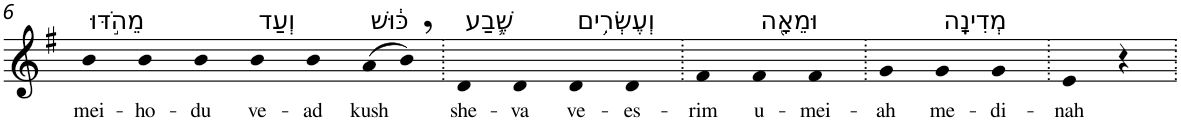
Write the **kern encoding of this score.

**kern	**text
*part1	*part1
*staff1	*staff1
*I"Piano	*
*I'Pno	*
!!LO:PB:g=z
*clefG2	*
*k[f#]	*
*G:	*
=6	=6
!LO:TX:a:t=מֵהֹ֣דּוּ	!
!	!LO:LY:b
4b	mei-
!	!LO:LY:b
4b	-ho-
!	!LO:LY:b
4b	-du
!LO:TX:a:t=וְעַד	!
!	!LO:LY:b
4b	ve-
!	!LO:LY:b
4b	-ad
!LO:TX:a:t=כּ֔וּשׁ	!
!	!LO:LY:b
(>8a	kush
8b,)	.
=7.	=7.
!LO:TX:a:t=שֶׁ֛בַע	!
!	!LO:LY:b
4d	she-
!	!LO:LY:b
4d	-va
!LO:TX:a:t=וְעֶשְׂרִ֥ים	!
!	!LO:LY:b
4d	ve-
!	!LO:LY:b
4d	-es-
=8.	=8.
!	!LO:LY:b
4f#	-rim
!LO:TX:a:t=וּמֵאָ֖ה	!
!	!LO:LY:b
4f#	u-
!	!LO:LY:b
4f#	-mei-
=9.	=9.
!	!LO:LY:b
4g	-ah
!LO:TX:a:t=מְדִינָֽה	!
!	!LO:LY:b
4g	me-
!	!LO:LY:b
4g	-di-
=10.	=10.
!	!LO:LY:b
4e	-nah
4r	.
=.	=.
*-	*-
